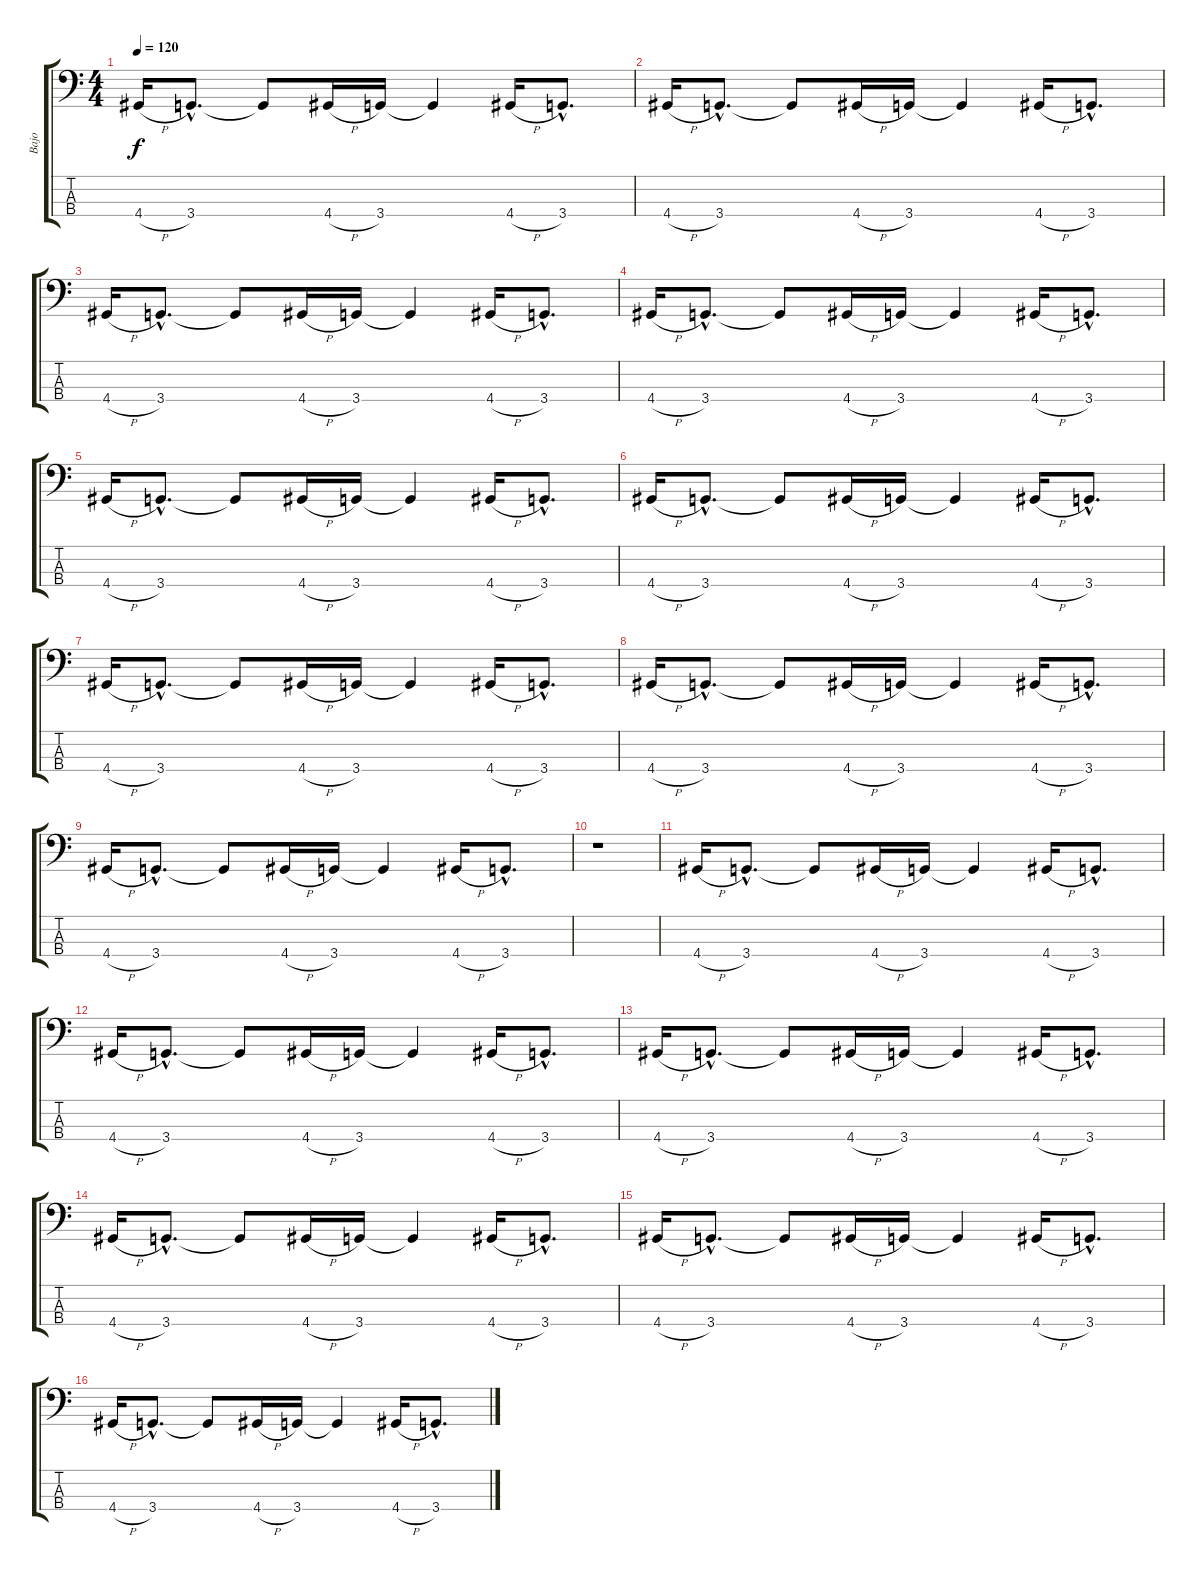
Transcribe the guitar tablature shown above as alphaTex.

\track ("Bajo" "Bajo") {instrument electricbassfinger}
\staff {score tabs}
\tuning (G2 D2 A1 E1) {hide}
\ts (4 4)
\tempo 120
\clef f4
\ks c
4.4{h}.16{dy f} 3.4{hac}.8{d} 3.4{t}.8 4.4{h}.16 3.4.16 3.4{t}.4 4.4{h}.16 3.4{hac}.8{d} |
4.4{h}.16 3.4{hac}.8{d} 3.4{t}.8 4.4{h}.16 3.4.16 3.4{t}.4 4.4{h}.16 3.4{hac}.8{d} |
4.4{h}.16 3.4{hac}.8{d} 3.4{t}.8 4.4{h}.16 3.4.16 3.4{t}.4 4.4{h}.16 3.4{hac}.8{d} |
4.4{h}.16 3.4{hac}.8{d} 3.4{t}.8 4.4{h}.16 3.4.16 3.4{t}.4 4.4{h}.16 3.4{hac}.8{d} |
4.4{h}.16 3.4{hac}.8{d} 3.4{t}.8 4.4{h}.16 3.4.16 3.4{t}.4 4.4{h}.16 3.4{hac}.8{d} |
4.4{h}.16 3.4{hac}.8{d} 3.4{t}.8 4.4{h}.16 3.4.16 3.4{t}.4 4.4{h}.16 3.4{hac}.8{d} |
4.4{h}.16 3.4{hac}.8{d} 3.4{t}.8 4.4{h}.16 3.4.16 3.4{t}.4 4.4{h}.16 3.4{hac}.8{d} |
4.4{h}.16 3.4{hac}.8{d} 3.4{t}.8 4.4{h}.16 3.4.16 3.4{t}.4 4.4{h}.16 3.4{hac}.8{d} |
4.4{h}.16 3.4{hac}.8{d} 3.4{t}.8 4.4{h}.16 3.4.16 3.4{t}.4 4.4{h}.16 3.4{hac}.8{d} |
r.1 |
4.4{h}.16 3.4{hac}.8{d} 3.4{t}.8 4.4{h}.16 3.4.16 3.4{t}.4 4.4{h}.16 3.4{hac}.8{d} |
4.4{h}.16 3.4{hac}.8{d} 3.4{t}.8 4.4{h}.16 3.4.16 3.4{t}.4 4.4{h}.16 3.4{hac}.8{d} |
4.4{h}.16 3.4{hac}.8{d} 3.4{t}.8 4.4{h}.16 3.4.16 3.4{t}.4 4.4{h}.16 3.4{hac}.8{d} |
4.4{h}.16 3.4{hac}.8{d} 3.4{t}.8 4.4{h}.16 3.4.16 3.4{t}.4 4.4{h}.16 3.4{hac}.8{d} |
4.4{h}.16 3.4{hac}.8{d} 3.4{t}.8 4.4{h}.16 3.4.16 3.4{t}.4 4.4{h}.16 3.4{hac}.8{d} |
4.4{h}.16 3.4{hac}.8{d} 3.4{t}.8 4.4{h}.16 3.4.16 3.4{t}.4 4.4{h}.16 3.4{hac}.8{d}
